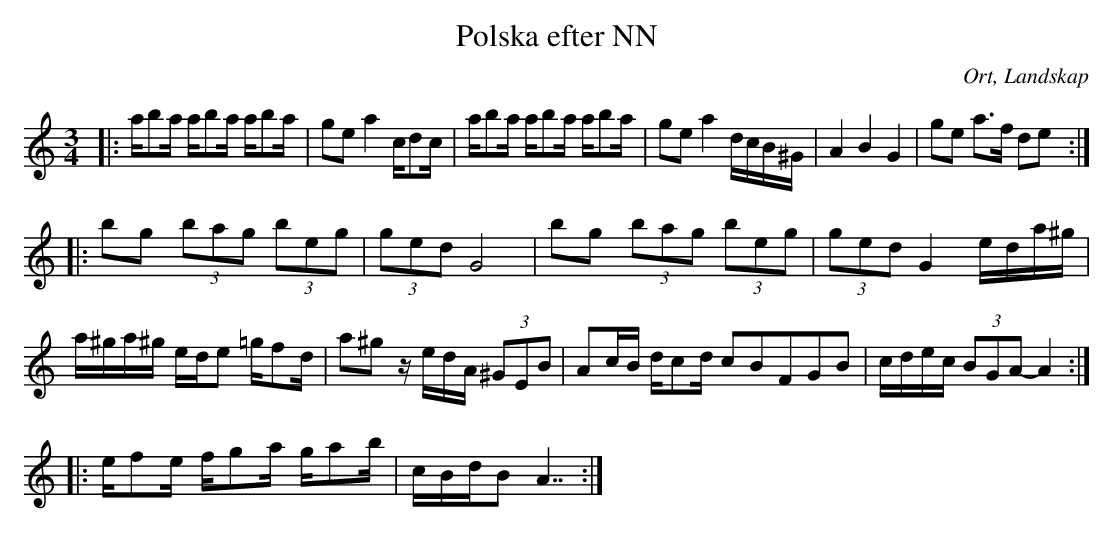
X:1
T:Polska efter NN
O:Ort, Landskap
M:3/4
L:1/8
K:C
|: a/ba/ a/ba/ a/ba/|ge a2 c/dc/| a/ba/ a/ba/ a/ba/ | ge a2 d/c/B/^G/| A2 B2 G2 | ge a>f de:|
|:bg (3bag (3beg| (3ged G4 |bg (3bag (3beg| (3ged G2 e/d/a/^g/| a/^g/a/^g/ e/d/e =g/fd/ |a^g z/e/d/A/ (3^GEB| Ac/B/ d/cd/ c2/5B2/5F2/5G2/5B2/5|  c/d/e/c/ (3BGA-A2 :|
|:e/fe/ f/ga/ g/ab/ | c/B/d/B A7/2:|
